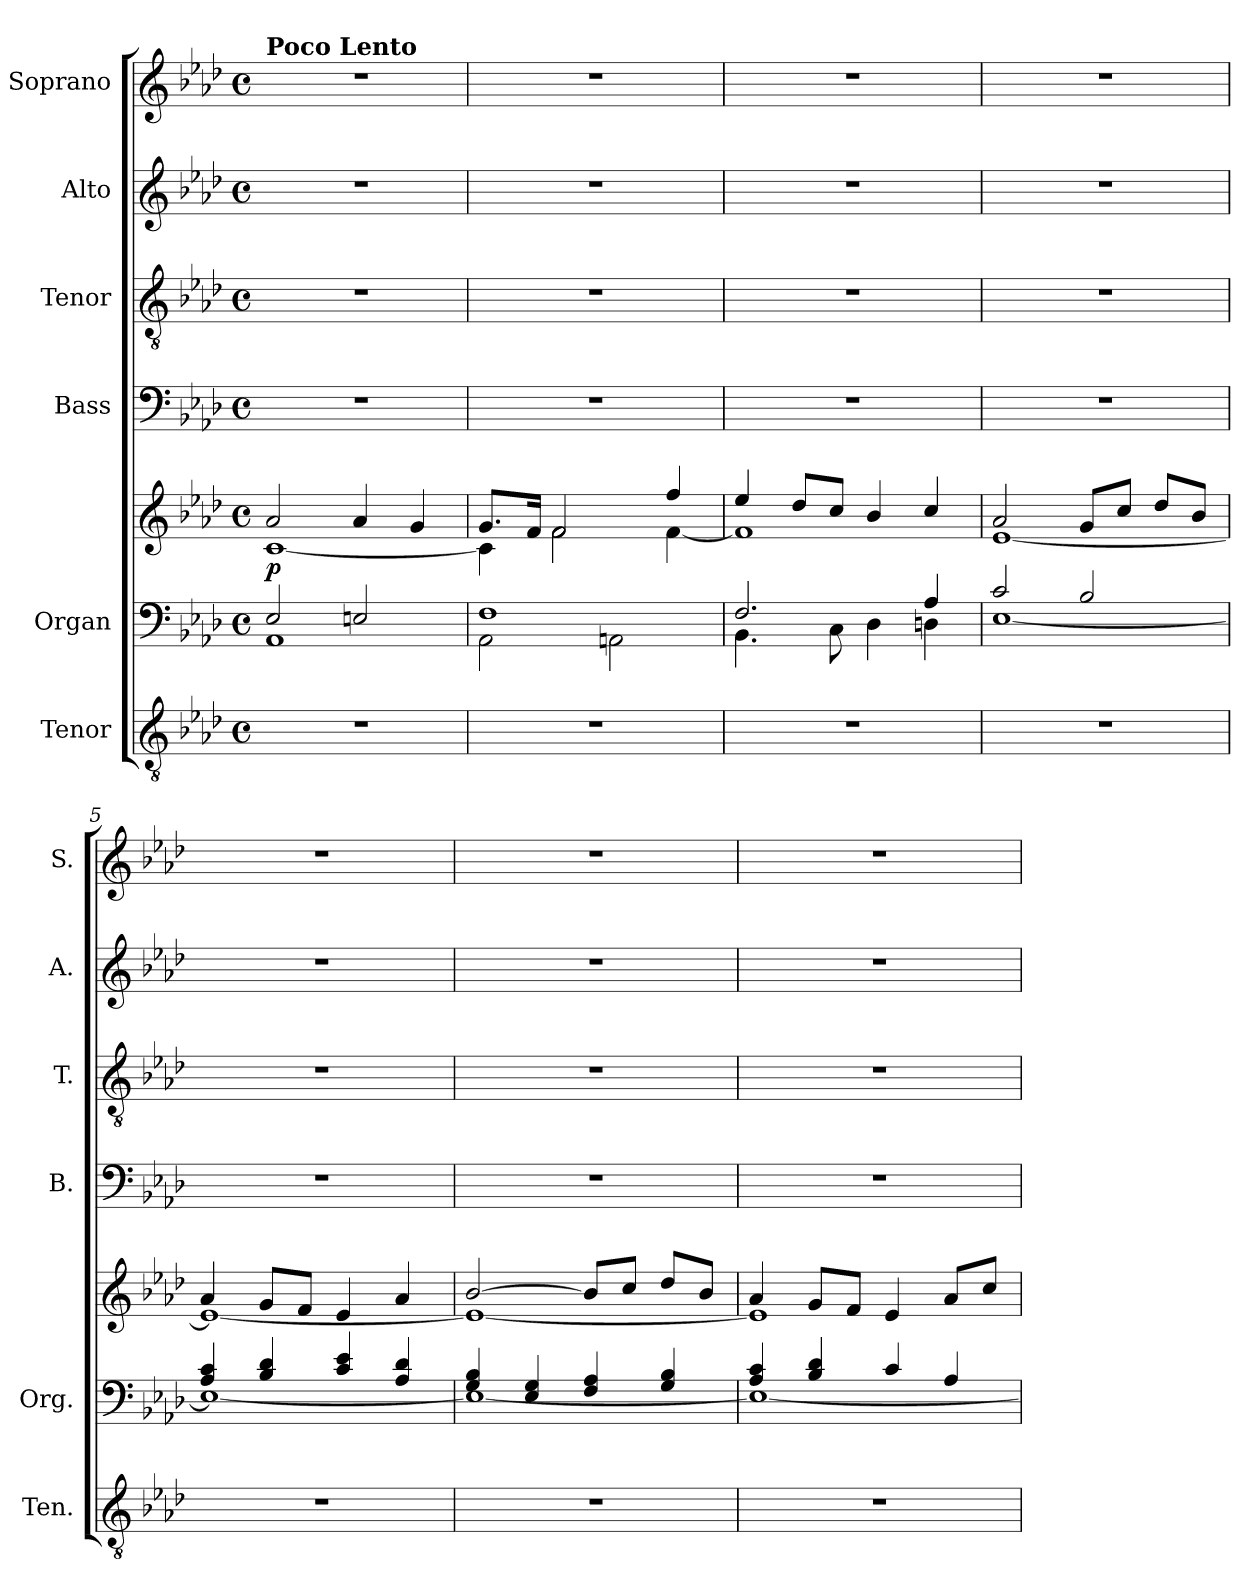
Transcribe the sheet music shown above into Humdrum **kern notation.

**kern	**kern	**kern	**dynam	**kern	**kern	**kern	**kern
*part6	*part5	*part5	*part5	*part4	*part3	*part2	*part1
*staff7	*staff6	*staff5	*staff5/6	*staff4	*staff3	*staff2	*staff1
*I"Tenor	*I"Organ	*	*	*I"Bass	*I"Tenor	*I"Alto	*I"Soprano
*I'Ten.	*I'Org.	*	*	*I'B.	*I'T.	*I'A.	*I'S.
*clefGv2	*clefF4	*clefG2	*	*clefF4	*clefGv2	*clefG2	*clefG2
*k[b-e-a-d-]	*k[b-e-a-d-]	*k[b-e-a-d-]	*	*k[b-e-a-d-]	*k[b-e-a-d-]	*k[b-e-a-d-]	*k[b-e-a-d-]
*M4/4	*M4/4	*M4/4	*	*M4/4	*M4/4	*M4/4	*M4/4
*met(c)	*met(c)	*met(c)	*	*met(c)	*met(c)	*met(c)	*met(c)
*MM70	*MM70	*MM70	*	*MM70	*MM70	*MM70	*MM70
=1	=1	=1	=1	=1	=1	=1	=1
*	*^	*^	*	*	*	*	*
!	!	!	!	!	!	!	!	!	!LO:TX:a:B:t=Poco Lento
!	!	!	!	!	!LO:DY:a=2	!	!	!	!
1r	2E-/	1AA-	2a-/	[1c	p	1r	1r	1r	1r
.	2En/	.	4a-/	.	.	.	.	.	.
.	.	.	4g/	.	.	.	.	.	.
=2	=2	=2	=2	=2	=2	=2	=2	=2	=2
1r	1F	2AA-\	8.g/L	4c\]	.	1r	1r	1r	1r
.	.	.	16f/Jk	.	.	.	.	.	.
.	.	.	2f/	2f\	.	.	.	.	.
.	.	2AAn\	.	.	.	.	.	.	.
.	.	.	4ff/	[4f\	.	.	.	.	.
=3	=3	=3	=3	=3	=3	=3	=3	=3	=3
1r	2.F/	4.BB-\	4ee-/	1f]	.	1r	1r	1r	1r
.	.	.	8dd-/L	.	.	.	.	.	.
.	.	8C\	8cc/J	.	.	.	.	.	.
.	.	4D-\	4b-/	.	.	.	.	.	.
.	4A-/	4Dn\	4cc/	.	.	.	.	.	.
=4	=4	=4	=4	=4	=4	=4	=4	=4	=4
1r	2c/	[1E-	2a-/	[1e-	.	1r	1r	1r	1r
.	2B-/	.	8g/L	.	.	.	.	.	.
.	.	.	8cc/J	.	.	.	.	.	.
.	.	.	8dd-/L	.	.	.	.	.	.
.	.	.	8b-/J	.	.	.	.	.	.
=5	=5	=5	=5	=5	=5	=5	=5	=5	=5
1r	4A-/ 4c/	1E-_	4a-/	1e-_	.	1r	1r	1r	1r
.	4B-/ 4d-/	.	8g/L	.	.	.	.	.	.
.	.	.	8f/J	.	.	.	.	.	.
.	4c/ 4e-/	.	4e-/	.	.	.	.	.	.
.	4A-/ 4d-/	.	4a-/	.	.	.	.	.	.
!!LO:LB:g=z
=6	=6	=6	=6	=6	=6	=6	=6	=6	=6
1r	4G/ 4B-/	1E-_	[2b-/	1e-_	.	1r	1r	1r	1r
.	4E-/ 4G/	.	.	.	.	.	.	.	.
.	4F/ 4A-/	.	8b-/L]	.	.	.	.	.	.
.	.	.	8cc/J	.	.	.	.	.	.
.	4G/ 4B-/	.	8dd-/L	.	.	.	.	.	.
.	.	.	8b-/J	.	.	.	.	.	.
=7	=7	=7	=7	=7	=7	=7	=7	=7	=7
1r	4A-/ 4c/	1E-_	4a-/	1e-]	.	1r	1r	1r	1r
.	4B-/ 4d-/	.	8g/L	.	.	.	.	.	.
.	.	.	8f/J	.	.	.	.	.	.
.	4c/	.	4e-/	.	.	.	.	.	.
.	4A-/	.	8a-/L	.	.	.	.	.	.
.	.	.	8cc/J	.	.	.	.	.	.
*	*v	*v	*	*	*	*	*	*	*
*	*	*v	*v	*	*	*	*	*
=	=	=	=	=	=	=	=
*-	*-	*-	*-	*-	*-	*-	*-
